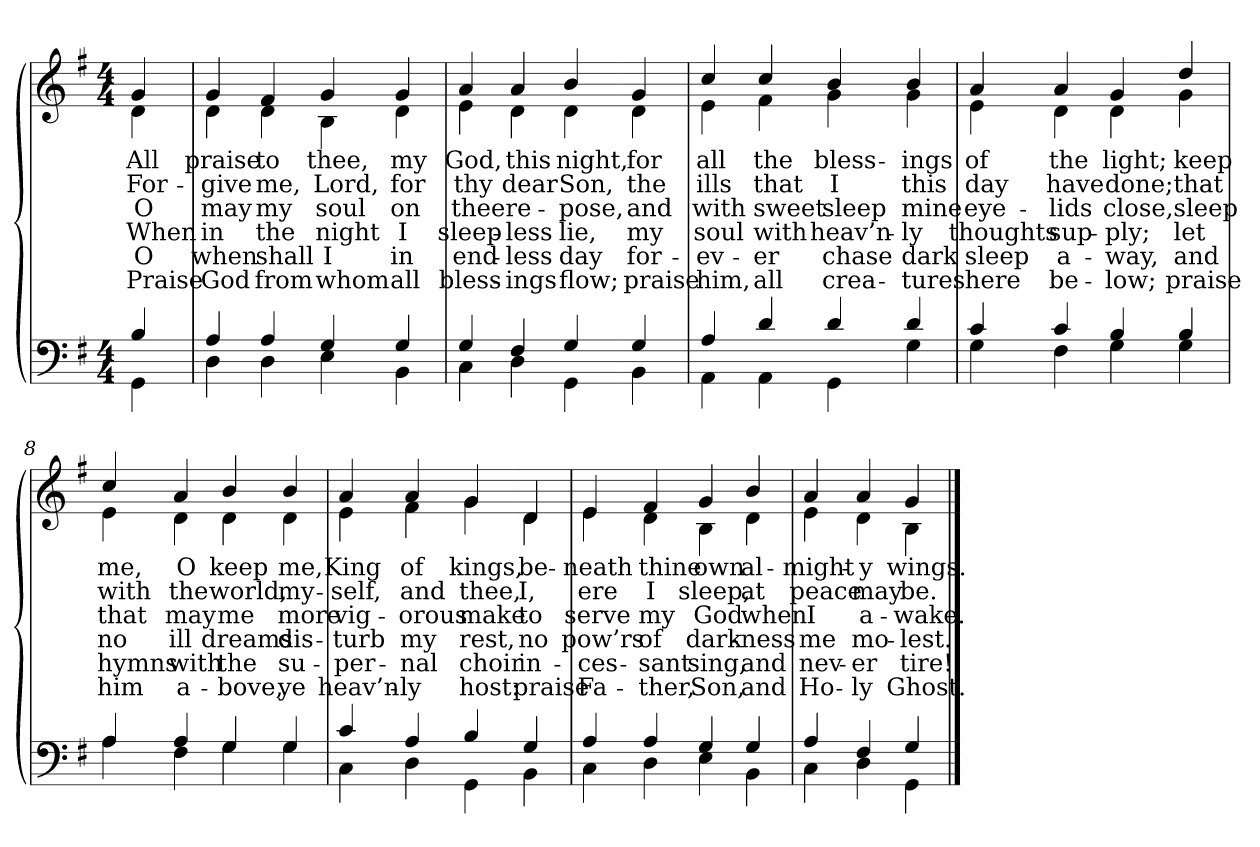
**kern	**kern	**text	**text	**text	**text	**text	**text
*part2	*part1	*part1	*part1	*part1	*part1	*part1	*part1
*staff2	*staff1	*staff1	*staff1	*staff1	*staff1	*staff1	*staff1
*clefF4	*clefG2	*	*	*	*	*	*
*k[f#]	*k[f#]	*	*	*	*	*	*
*M4/4	*M4/4	*	*	*	*	*	*
=1	=1	=1	=1	=1	=1	=1	=1
*^	*	*	*	*	*	*	*
!	!	!LO:TX:b:i:t=Verse	!	!	!	!	!	!
!	!	!	!LO:LY:b	!LO:LY:b	!LO:LY:b	!LO:LY:b	!LO:LY:b	!LO:LY:b
*	*	*^	*	*	*	*	*	*
4B/	4GG\	4g/	4d\	All	For-	O	When	O	Praise
=2	=2	=2	=2	=2	=2	=2	=2	=2	=2
!	!	!	!	!LO:LY:b	!LO:LY:b	!LO:LY:b	!LO:LY:b	!LO:LY:b	!LO:LY:b
4A/	4D\	4g/	4d\	praise	-give	may	in	when	God
!	!	!	!	!LO:LY:b	!LO:LY:b	!LO:LY:b	!LO:LY:b	!LO:LY:b	!LO:LY:b
4A/	4D\	4f#/	4d\	to	me,	my	the	shall	from
!	!	!	!	!LO:LY:b	!LO:LY:b	!LO:LY:b	!LO:LY:b	!LO:LY:b	!LO:LY:b
4G/	4E\	4g/	4B\	thee,	Lord,	soul	night	I	whom
!	!	!	!	!LO:LY:b	!LO:LY:b	!LO:LY:b	!LO:LY:b	!LO:LY:b	!LO:LY:b
4G/	4BB\	4g/	4d\	my	for	on	I	in	all
=3	=3	=3	=3	=3	=3	=3	=3	=3	=3
!	!	!	!	!LO:LY:b	!LO:LY:b	!LO:LY:b	!LO:LY:b	!LO:LY:b	!LO:LY:b
4G/	4C\	4a/	4e\	God,	thy	thee	sleep-	end-	bless-
!	!	!	!	!LO:LY:b	!LO:LY:b	!LO:LY:b	!LO:LY:b	!LO:LY:b	!LO:LY:b
4F#/	4D\	4a/	4d\	this	dear	re-	-less	-less	-ings
!	!	!	!	!LO:LY:b	!LO:LY:b	!LO:LY:b	!LO:LY:b	!LO:LY:b	!LO:LY:b
4G/	4GG\	4b/	4d\	night,	Son,	-pose,	lie,	day	flow;
!!LO:LB:g=z	!!
=4-	=4-	=4-	=4-	=4-	=4-	=4-	=4-	=4-	=4-
!	!	!	!	!LO:LY:b	!LO:LY:b	!LO:LY:b	!LO:LY:b	!LO:LY:b	!LO:LY:b
4G/	4BB\	4g/	4d\	for	the	and	my	for-	praise
=5	=5	=5	=5	=5	=5	=5	=5	=5	=5
!	!	!	!	!LO:LY:b	!LO:LY:b	!LO:LY:b	!LO:LY:b	!LO:LY:b	!LO:LY:b
4A/	4AA\	4cc/	4e\	all	ills	with	soul	-ev-	him,
!	!	!	!	!LO:LY:b	!LO:LY:b	!LO:LY:b	!LO:LY:b	!LO:LY:b	!LO:LY:b
4d/	4AA\	4cc/	4f#\	the	that	sweet	with	-er	all
!	!	!	!	!LO:LY:b	!LO:LY:b	!LO:LY:b	!LO:LY:b	!LO:LY:b	!LO:LY:b
4d/	4GG\	4b/	4g\	bless-	I	sleep	heav’n-	chase	crea-
!	!	!	!	!LO:LY:b	!LO:LY:b	!LO:LY:b	!LO:LY:b	!LO:LY:b	!LO:LY:b
4d/	4G\	4b/	4g\	-ings	this	mine	-ly	dark	-tures
=6	=6	=6	=6	=6	=6	=6	=6	=6	=6
!	!	!	!	!LO:LY:b	!LO:LY:b	!LO:LY:b	!LO:LY:b	!LO:LY:b	!LO:LY:b
4c/	4G\	4a/	4e\	of	day	eye-	thoughts	sleep	here
!	!	!	!	!LO:LY:b	!LO:LY:b	!LO:LY:b	!LO:LY:b	!LO:LY:b	!LO:LY:b
4c/	4F#\	4a/	4d\	the	have	-lids	sup-	a-	be-
!	!	!	!	!LO:LY:b	!LO:LY:b	!LO:LY:b	!LO:LY:b	!LO:LY:b	!LO:LY:b
4B/	4G\	4g/	4d\	light;	done;	close,	-ply;	-way,	-low;
!!LO:LB:g=z	!!
=7-	=7-	=7-	=7-	=7-	=7-	=7-	=7-	=7-	=7-
!	!	!	!	!LO:LY:b	!LO:LY:b	!LO:LY:b	!LO:LY:b	!LO:LY:b	!LO:LY:b
4B/	4G\	4dd/	4g\	keep	that	sleep	let	and	praise
=8	=8	=8	=8	=8	=8	=8	=8	=8	=8
!	!	!	!	!LO:LY:b	!LO:LY:b	!LO:LY:b	!LO:LY:b	!LO:LY:b	!LO:LY:b
4A/	4A\	4cc/	4e\	me,	with	that	no	hymns	him
!	!	!	!	!LO:LY:b	!LO:LY:b	!LO:LY:b	!LO:LY:b	!LO:LY:b	!LO:LY:b
4A/	4F#\	4a/	4d\	O	the	may	ill	with	a-
!	!	!	!	!LO:LY:b	!LO:LY:b	!LO:LY:b	!LO:LY:b	!LO:LY:b	!LO:LY:b
4G/	4G\	4b/	4d\	keep	world,	me	dreams	the	-bove,
!	!	!	!	!LO:LY:b	!LO:LY:b	!LO:LY:b	!LO:LY:b	!LO:LY:b	!LO:LY:b
4G/	4G\	4b/	4d\	me,	my-	more	dis-	su-	ye
=9	=9	=9	=9	=9	=9	=9	=9	=9	=9
!	!	!	!	!LO:LY:b	!LO:LY:b	!LO:LY:b	!LO:LY:b	!LO:LY:b	!LO:LY:b
4c/	4C\	4a/	4e\	King	-self,	vig-	-turb	-per-	heav’n-
!	!	!	!	!LO:LY:b	!LO:LY:b	!LO:LY:b	!LO:LY:b	!LO:LY:b	!LO:LY:b
4A/	4D\	4a/	4f#\	of	and	-orous	my	-nal	-ly
!	!	!	!	!LO:LY:b	!LO:LY:b	!LO:LY:b	!LO:LY:b	!LO:LY:b	!LO:LY:b
4B/	4GG\	4g/	4g\	kings,	thee,	make	rest,	choir	host:
!!LO:LB:g=z	!!
=10-	=10-	=10-	=10-	=10-	=10-	=10-	=10-	=10-	=10-
!	!	!	!	!LO:LY:b	!LO:LY:b	!LO:LY:b	!LO:LY:b	!LO:LY:b	!LO:LY:b
4G/	4BB\	4d/	4d\	be-	I,	to	no	in-	praise
=11	=11	=11	=11	=11	=11	=11	=11	=11	=11
!	!	!	!	!LO:LY:b	!LO:LY:b	!LO:LY:b	!LO:LY:b	!LO:LY:b	!LO:LY:b
4A/	4C\	4e/	4e\	-neath	ere	serve	pow’rs	-ces-	Fa-
!	!	!	!	!LO:LY:b	!LO:LY:b	!LO:LY:b	!LO:LY:b	!LO:LY:b	!LO:LY:b
4A/	4D\	4f#/	4d\	thine	I	my	of	-sant	-ther,
!	!	!	!	!LO:LY:b	!LO:LY:b	!LO:LY:b	!LO:LY:b	!LO:LY:b	!LO:LY:b
4G/	4E\	4g/	4B\	own	sleep,	God	dark-	sing,	Son,
!	!	!	!	!LO:LY:b	!LO:LY:b	!LO:LY:b	!LO:LY:b	!LO:LY:b	!LO:LY:b
4G/	4BB\	4b/	4d\	al-	at	when	-ness	and	and
=12	=12	=12	=12	=12	=12	=12	=12	=12	=12
!	!	!	!	!LO:LY:b	!LO:LY:b	!LO:LY:b	!LO:LY:b	!LO:LY:b	!LO:LY:b
4A/	4C\	4a/	4e\	-might-	peace	I	me	nev-	Ho-
!	!	!	!	!LO:LY:b	!LO:LY:b	!LO:LY:b	!LO:LY:b	!LO:LY:b	!LO:LY:b
4F#/	4D\	4a/	4d\	-y	may	a-	mo-	-er	-ly
!	!	!	!	!LO:LY:b	!LO:LY:b	!LO:LY:b	!LO:LY:b	!LO:LY:b	!LO:LY:b
4G/	4GG\	4g/	4B\	wings.	be.	-wake.	-lest.	tire!	Ghost.
*v	*v	*	*	*	*	*	*	*	*
*	*v	*v	*	*	*	*	*	*
==	==	==	==	==	==	==	==
*-	*-	*-	*-	*-	*-	*-	*-
